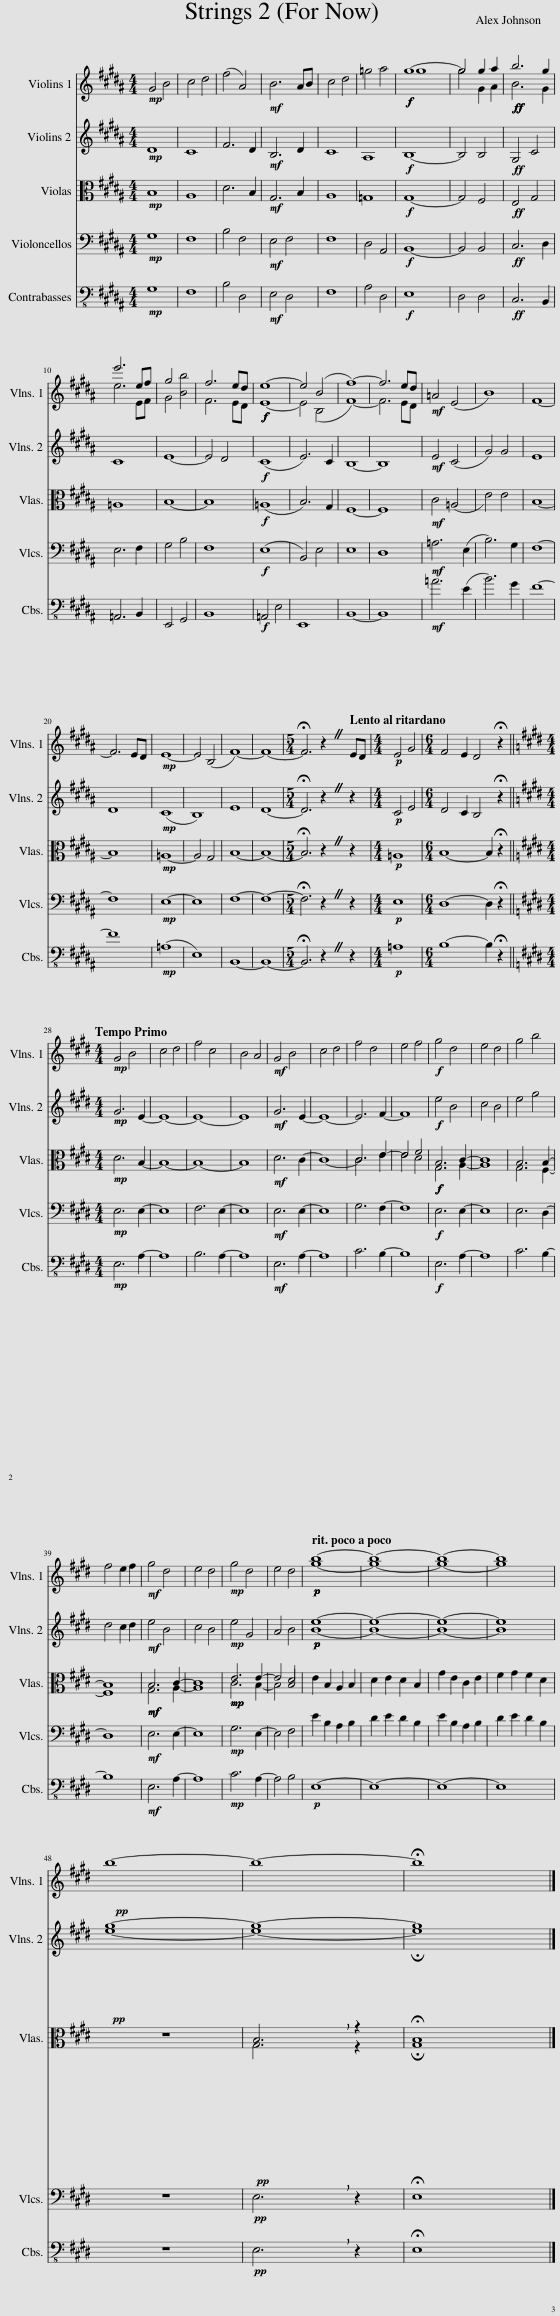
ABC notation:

X:1
%%score ( 1 2 ) ( 3 4 ) ( 5 6 ) 7 8
L:1/8
M:4/4
I:linebreak $
K:B
V:1 treble
V:2 treble
V:3 treble
V:4 treble
V:5 alto
V:6 alto
V:7 bass
V:8 bass-8
V:1
!mp! G4 B4 | c4 d4 | (f4 A4) |!mf! B6 AB | c4 d4 | %5
 =g4 a4 |!f!!f! g8- | g4 g2 a2 |!ff!!ff! b6 G2 |$ e'6 ef | %10
 g4 b4 | f6 ed |!f!!f! e8- | e4 (B4 | f8-) | %15
 f6 ed |!mf! =A4 (E4 | B8) | F8- |$ F6 ED | %20
!mp! E8- | E4 (B,4 | F8-) | F8- |[M:5/4][Q:1/4=50] !fermata!F6 z2[Q:1/4=96] ED | %25
[M:4/4]!p! E4 G4 |[M:6/4] F4 E2[Q:1/4=50] D4 !fermata!z2[Q:1/4=40] ||$[K:E][M:4/4][Q:1/4=132]!mp! G4 B4 | c4 d4 | f4 c4 | %30
 B4 A4 |!mf! G4 B4 | c4 d4 | f4 d4 | e4 f4 | %35
!f! g4 d4 | e4 d4 | g4 b4 |$ f4 e2 f2 |!mf! g4 d4 | %40
 e4 d4 |!mp! g4 d4 | e4 d4 |!p!!p![Q:1/4=132] b8- | b8- | %45
 b8- | b8 |$!pp![Q:1/4=70] b8- | b8- |[Q:1/4=30] !fermata!b8 |] %50
V:2
 x8 | x8 | x8 | x8 | x8 | %5
 x8 | g8 | g4 G2 A2 | B6 g2 |$ e6 EF | %10
 G4 B4 | F6 ED | E8- | E4 (B,4 | F8-) | %15
 F6 ED | x8 | x8 | x8 |$ x8 | %20
 x8 | x8 | x8 | x8 |[M:5/4] x10 | %25
[M:4/4] x8 |[M:6/4] x12 ||$[K:E][M:4/4] x8 | x8 | x8 | %30
 x8 | x8 | x8 | x8 | x8 | %35
 x8 | x8 | x8 |$ x8 | x8 | %40
 x8 | x8 | x8 | g8- | g8- | %45
 g8- | g8 |$ x8 | x8 | x8 |] %50
V:3
!mp! D8 | C8 | F6 D2 |!mf! B,6 D2 | C8 | %5
 A,8 |!f! B,8- | B,4 B,4 |!ff! G,4 C4 |$ C8 | %10
 E8- | E4 D4 |!f! (C8 | E6) C2 | B,8- | %15
 B,8 |!mf! E4 (C4 | G4) G4 | E8 |$ D8 | %20
!mp! (C8 | B,8) | E8 | D8- |[M:5/4] !fermata!D6 z2 z2 | %25
[M:4/4]!p! C4 E4 |[M:6/4] D4 C2 B,4 !fermata!z2 ||$[K:E][M:4/4]!mp! G6 E2- | E8- | E8- | %30
 E8 |!mf! G6 E2- | E8- | E6 F2- | F8 | %35
!f! e4 B4 | c4 B4 | e4 g4 |$ d4 c2 d2 |!mf! e4 B4 | %40
 c4 B4 |!mp! e4 G4 | A4 B4 |!p!!p! e8- | e8- | %45
 e8- | e8 |$!pp! g8- | g8- | g8 |] %50
V:4
 x8 | x8 | x8 | x8 | x8 | %5
 x8 | x8 | x8 | x8 |$ x8 | %10
 x8 | x8 | x8 | x8 | x8 | %15
 x8 | x8 | x8 | x8 |$ x8 | %20
 x8 | x8 | x8 | x8 |[M:5/4] x10 | %25
[M:4/4] x8 |[M:6/4] x12 ||$[K:E][M:4/4] x8 | x8 | x8 | %30
 x8 | x8 | x8 | x8 | x8 | %35
 x8 | x8 | x8 |$ x8 | x8 | %40
 x8 | x8 | x8 | B8- | B8- | %45
 B8- | B8 |$ e8- | e8- | !fermata!e8 |] %50
V:5
!mp! B,8 | A,8 | D6 B,2 |!mf! G,6 B,2 | A,8 | %5
 =G,8 |!f! G,8- | G,4 F,4 |!ff! E,4 G,4 |$ =A,8 | %10
 B,8- | B,8 |!f! (=A,8 | B,6) G,2 | F,8- | %15
 F,8 |!mf! C4 (=A,4 | E4) E4 | B,8- |$ B,8 | %20
!mp! =A,8- | A,4 G,4 | B,8- | B,8- |[M:5/4] !fermata!B,6 z2 z2 | %25
[M:4/4]!p! =A,8 |[M:6/4] B,8- B,2 !fermata!z2 ||$[K:E][M:4/4]!mp! D6 B,2- | B,8- | B,8- | %30
 B,8 |!mf! D6 C2- | C8- | C6 E2- | E4 F4 | %35
!f!!f! B,6 C2- | C8 | B,6 B,2- |$ B,8 |!mf!!mf! B,6 C2- | %40
 C8 |!mp!!mp! E6 E2- | E4 D4 | E2 B,2 A,2 B,2 | D2 E2 D2 B,2 | %45
 G2 E2 C2 E2 | F2 G2 F2 D2 |$ z8 |!pp! !breath!B,6 z2 | !fermata!B,8 |] %50
V:6
 x8 | x8 | x8 | x8 | x8 | %5
 x8 | x8 | x8 | x8 |$ x8 | %10
 x8 | x8 | x8 | x8 | x8 | %15
 x8 | x8 | x8 | x8 |$ x8 | %20
 x8 | x8 | x8 | x8 |[M:5/4] x10 | %25
[M:4/4] x8 |[M:6/4] x12 ||$[K:E][M:4/4] x8 | x8 | x8 | %30
 x8 | x8 | x8 | C6 E2 | E4 D4 | %35
 G,6 A,2- | A,8 | G,6 F,2- |$ F,8 | G,6 A,2- | %40
 A,8 | C6 B,2- | B,4 B,4 | x8 | x8 | %45
 x8 | x8 |$ x8 | G,6 z2 | !fermata!G,8 |] %50
V:7
!mp! G,8 | F,8 | B,4 F,4 |!mf! E,4 F,4 | F,8 | %5
 D,4 A,,4 |!f! B,,8- | B,,4 B,,4 |!ff! C,6 D,2 |$ E,6 F,2 | %10
 G,4 B,4 | F,8 |!f! (E,8 | B,,4) E,4 | E,8 | %15
 D,8 |!mf! =A,6 (E,2 | B,6) G,2 | F,8- |$ F,8 | %20
!mp! E,8- | E,8 | F,8- | F,8- |[M:5/4] !fermata!F,6 z2 z2 | %25
[M:4/4]!p! E,8 |[M:6/4] D,8- D,2 !fermata!z2 ||$[K:E][M:4/4]!mp! E,6 E,2- | E,8 | F,6 E,2- | %30
 E,8 |!mf! E,6 E,2- | E,8 | G,6 F,2- | F,8 | %35
!f! E,6 E,2- | E,8 | E,6 D,2- |$ D,8 |!mf! E,6 E,2- | %40
 E,8 |!mp! G,6 E,2- | E,4 F,4 | E2 B,2 A,2 B,2 | D2 E2 D2 B,2 | %45
 E2 B,2 A,2 B,2 | D2 E2 D2 B,2 |$ z8 |!pp! !breath!E,6 z2 | !fermata!E,8 |] %50
V:8
!mp! G,8 | F,8 | B,4 D,4 |!mf! E,4 D,4 | F,8 | %5
 A,4 D,4 |!f! E,8 | D,4 D,4 |!ff! C,6 B,,2 |$ =A,,6 B,,2 | %10
 E,,4 G,,4 | B,,8 |!f! =A,,4 E,4 | E,,8 | B,,8- | %15
 B,,8 |!mf! =A6 (E2 | B6) G2 | F8- |$ F8 | %20
!mp! (=A,8 | E,8) | B,,8- | B,,8- |[M:5/4] !fermata!B,,6 z2 z2 | %25
[M:4/4]!p! =A,8 |[M:6/4] B,8- B,2 !fermata!z2 ||$[K:E][M:4/4]!mp! E,6 A,2- | A,8 | B,6 A,2- | %30
 A,8 |!mf! E,6 A,2- | A,8 | C6 B,2- | B,8 | %35
!f! E,6 A,2- | A,8 | C6 B,2- |$ B,8 |!mf! E,6 A,2- | %40
 A,8 |!mp! C6 A,2- | A,4 B,4 |!p! E,8- | E,8- | %45
 E,8- | E,8 |$ z8 |!pp! !breath!E,6 z2 | !fermata!E,8 |] %50
